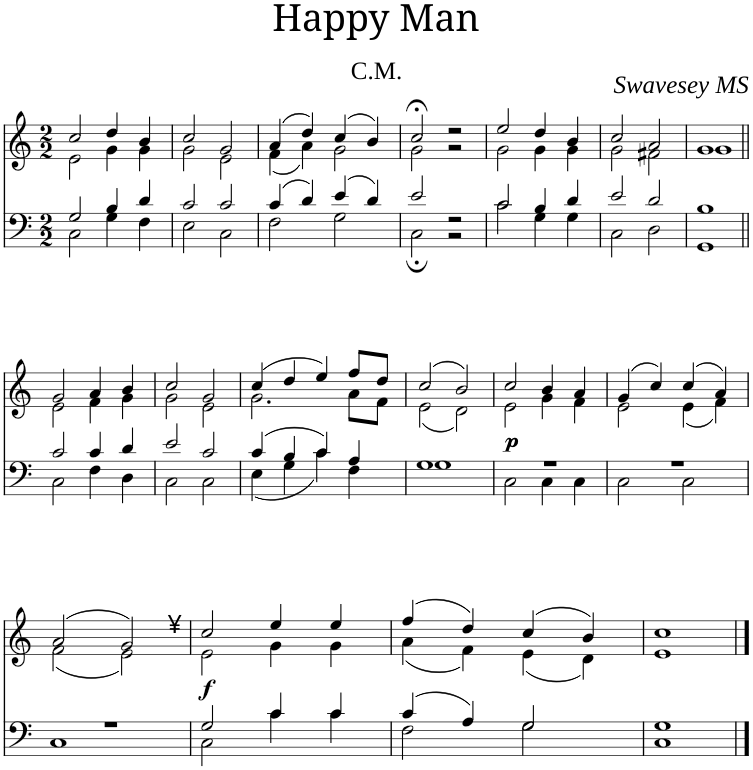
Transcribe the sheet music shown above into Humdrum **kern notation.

**kern	**kern	**dynam
*part1	*part1	*part1
*staff2	*staff1	*staff1/2
*I"Piano	*	*
*I'Pno	*	*
*clefF4	*clefG2	*
*k[]	*k[]	*
*M2/2	*M2/2	*
=1	=1	=1
*^	*^	*
2G/	2C\	2cc/	2e\	.
4B/	4G\	4dd/	4g\	.
4d/	4F\	4b/	4g\	.
=2	=2	=2	=2	=2
2c/	2E\	2cc/	2g\	.
2c/	2C\	2g/	2e\	.
=3	=3	=3	=3	=3
4c/	2F\	(4a/	(4f\	.
4d/	.	4dd/)	4a\)	.
4e/	2G\	(4cc/	2g\	.
4d/	.	4b/)	.	.
=4	=4	=4	=4	=4
2e/	2C;\	2cc;</	2g\	.
2r	2r	2r	2r	.
=5	=5	=5	=5	=5
2c/	2c\	2ee/	2g\	.
4B/	4G\	4dd/	4g\	.
4d/	4G\	4b/	4g\	.
=6	=6	=6	=6	=6
2e/	2C\	2cc/	2g\	.
2d/	2D\	2a/	2f#X\	.
=7	=7	=7	=7	=7
1B	1GG	1g	1g	.
!!LO:LB:g=z	!!
=8||	=8||	=8||	=8||	=8||
2c/	2C\	2g/	2e\	.
4c/	4F\	4a/	4f\	.
4d/	4D\	4b/	4g\	.
=9	=9	=9	=9	=9
2e/	2C\	2cc/	2g\	.
2c/	2C\	2g/	2e\	.
=10	=10	=10	=10	=10
4c/	4E\	(4cc/	2.g\	.
4B/	4G\	4dd/	.	.
4c/	4c\	4ee/)	.	.
4A/	4F\	8ff/L	8a\L	.
.	.	8dd/J	8f\J	.
=11	=11	=11	=11	=11
1G	1G	(2cc/	(2e\	.
.	.	2b/)	2d\)	.
=12	=12	=12	=12	=12
!	!	!	!	!LO:DY:b
!	!	!	!	!LO:DY:n=1:b
1r	2C\	2cc/	2e\	p p
.	4C\	4b/	4g\	.
.	4C\	4a/	4f\	.
=13	=13	=13	=13	=13
1r	2C\	(4g/	2e\	.
.	.	4cc/)	.	.
.	2C\	(4cc/	(4e\	.
.	.	4a/)	4f\)	.
!!LO:LB:g=z	!!
=14	=14	=14	=14	=14
1r	1C	(2a/	(2f\	.
.	.	2g/)	2e\)	.
=15	=15	=15	=15	=15
!	!	!LO:TX:a:t=¥	!	!
!	!	!	!	!LO:DY:b
2G/	2C\	2cc/	2e\	f
4c/	4c\	4ee/	4g\	.
4c/	4c\	4ee/	4g\	.
=16	=16	=16	=16	=16
4c/	2F\	(4ff/	(4a\	.
4A/	.	4dd/)	4f\)	.
2G/	2G\	(4cc/	(4e\	.
.	.	4b/)	4d\)	.
=17	=17	=17	=17	=17
1G	1C	1cc	1e	.
*v	*v	*	*	*
*	*v	*v	*
==	==	==
*-	*-	*-
